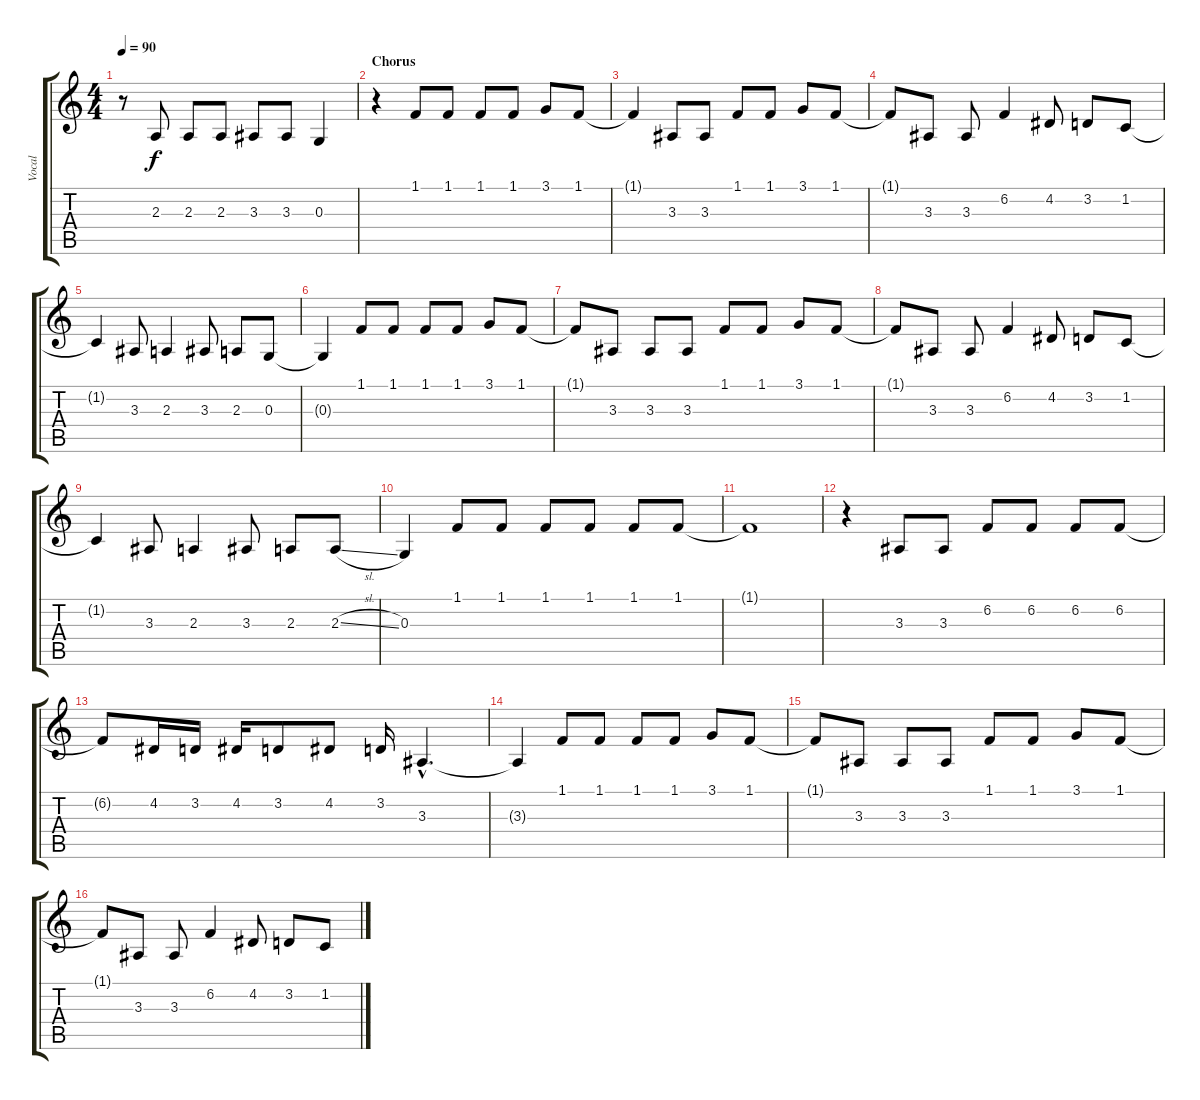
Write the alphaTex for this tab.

\track ("Vocal" "Vocal") {instrument clarinet}
\staff {score tabs}
\tuning (E4 B3 G3 D3 A2 E2) {hide}
\ts (4 4)
\tempo 90
\clef g2
\ks c
r.8{dy f} 2.3.8 2.3.8 2.3.8 3.3.8 3.3.8 0.3.4 |
\section ("" "Chorus")
r.4 1.1.8 1.1.8 1.1.8 1.1.8 3.1.8 1.1.8 |
1.1{t}.4 3.3.8 3.3.8 1.1.8 1.1.8 3.1.8 1.1.8 |
1.1{t}.8 3.3.8 3.3.8 6.2.4 4.2.8 3.2.8 1.2.8 |
1.2{t}.4 3.3.8 2.3.4 3.3.8 2.3.8 0.3.8 |
0.3{t}.4 1.1.8 1.1.8 1.1.8 1.1.8 3.1.8 1.1.8 |
1.1{t}.8 3.3.8 3.3.8 3.3.8 1.1.8 1.1.8 3.1.8 1.1.8 |
1.1{t}.8 3.3.8 3.3.8 6.2.4 4.2.8 3.2.8 1.2.8 |
1.2{t}.4 3.3.8 2.3.4 3.3.8 2.3.8 2.3{sl}.8 |
0.3.4 1.1.8 1.1.8 1.1.8 1.1.8 1.1.8 1.1.8 |
1.1{t}.1 |
r.4 3.3.8 3.3.8 6.2.8 6.2.8 6.2.8 6.2.8 |
6.2{t}.8 4.2.16 3.2.16 4.2.16 3.2.8 4.2.8 3.2.16 3.3{hac}.4{d} |
3.3{t}.4 1.1.8 1.1.8 1.1.8 1.1.8 3.1.8 1.1.8 |
1.1{t}.8 3.3.8 3.3.8 3.3.8 1.1.8 1.1.8 3.1.8 1.1.8 |
1.1{t}.8 3.3.8 3.3.8 6.2.4 4.2.8 3.2.8 1.2.8
